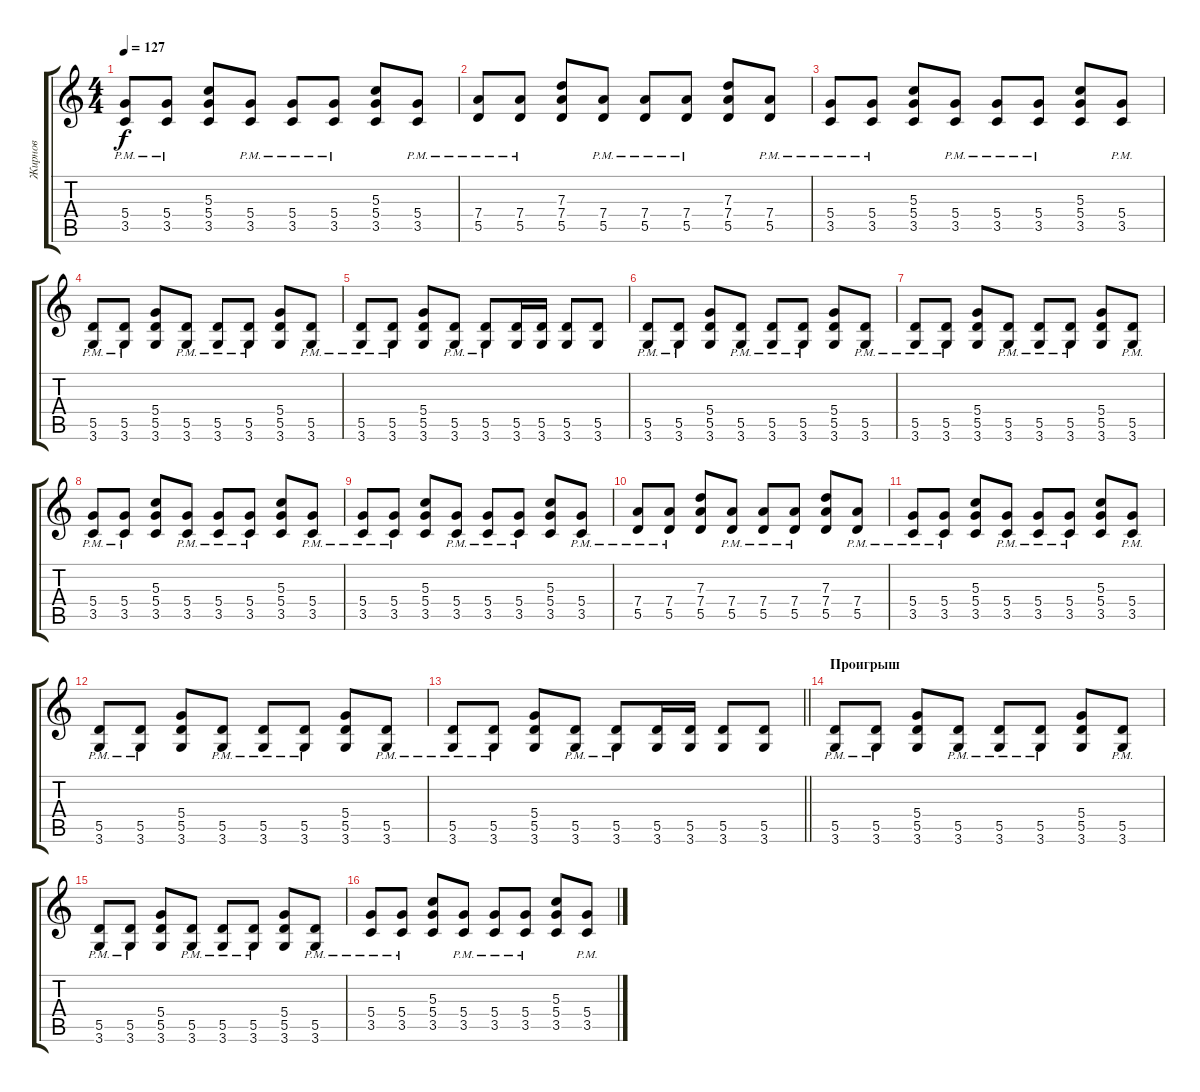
\track ("Жирнов" "Жирнов") {instrument electricguitarclean}
\staff {score tabs}
\tuning (E4 B3 G3 D3 A2 E2) {hide}
\ts (4 4)
\tempo 127
\clef g2
\ks c
(5.4{pm} 3.5{pm}).8{dy f} (5.4{pm} 3.5{pm}).8 (5.3 5.4 3.5).8 (5.4{pm} 3.5{pm}).8 (5.4{pm} 3.5{pm}).8 (5.4{pm} 3.5{pm}).8 (5.3 5.4 3.5).8 (5.4{pm} 3.5{pm}).8 |
(7.4{pm} 5.5{pm}).8 (7.4{pm} 5.5{pm}).8 (7.3 7.4 5.5).8 (7.4{pm} 5.5{pm}).8 (7.4{pm} 5.5{pm}).8 (7.4{pm} 5.5{pm}).8 (7.3 7.4 5.5).8 (7.4{pm} 5.5{pm}).8 |
(5.4{pm} 3.5{pm}).8 (5.4{pm} 3.5{pm}).8 (5.3 5.4 3.5).8 (5.4{pm} 3.5{pm}).8 (5.4{pm} 3.5{pm}).8 (5.4{pm} 3.5{pm}).8 (5.3 5.4 3.5).8 (5.4{pm} 3.5{pm}).8 |
(5.5{pm} 3.6{pm}).8 (5.5{pm} 3.6{pm}).8 (5.4 5.5 3.6).8 (5.5{pm} 3.6{pm}).8 (5.5{pm} 3.6{pm}).8 (5.5{pm} 3.6{pm}).8 (5.4 5.5 3.6).8 (5.5{pm} 3.6{pm}).8 |
(5.5{pm} 3.6{pm}).8 (5.5{pm} 3.6{pm}).8 (5.4 5.5 3.6).8 (5.5{pm} 3.6{pm}).8 (5.5{pm} 3.6{pm}).8 (5.5 3.6).16 (5.5 3.6).16 (5.5 3.6).8 (5.5 3.6).8 |
(5.5{pm} 3.6{pm}).8 (5.5{pm} 3.6{pm}).8 (5.4 5.5 3.6).8 (5.5{pm} 3.6{pm}).8 (5.5{pm} 3.6{pm}).8 (5.5{pm} 3.6{pm}).8 (5.4 5.5 3.6).8 (5.5{pm} 3.6{pm}).8 |
(5.5{pm} 3.6{pm}).8 (5.5{pm} 3.6{pm}).8 (5.4 5.5 3.6).8 (5.5{pm} 3.6{pm}).8 (5.5{pm} 3.6{pm}).8 (5.5{pm} 3.6{pm}).8 (5.4 5.5 3.6).8 (5.5{pm} 3.6{pm}).8 |
(5.4{pm} 3.5{pm}).8 (5.4{pm} 3.5{pm}).8 (5.3 5.4 3.5).8 (5.4{pm} 3.5{pm}).8 (5.4{pm} 3.5{pm}).8 (5.4{pm} 3.5{pm}).8 (5.3 5.4 3.5).8 (5.4{pm} 3.5{pm}).8 |
(5.4{pm} 3.5{pm}).8 (5.4{pm} 3.5{pm}).8 (5.3 5.4 3.5).8 (5.4{pm} 3.5{pm}).8 (5.4{pm} 3.5{pm}).8 (5.4{pm} 3.5{pm}).8 (5.3 5.4 3.5).8 (5.4{pm} 3.5{pm}).8 |
(7.4{pm} 5.5{pm}).8 (7.4{pm} 5.5{pm}).8 (7.3 7.4 5.5).8 (7.4{pm} 5.5{pm}).8 (7.4{pm} 5.5{pm}).8 (7.4{pm} 5.5{pm}).8 (7.3 7.4 5.5).8 (7.4{pm} 5.5{pm}).8 |
(5.4{pm} 3.5{pm}).8 (5.4{pm} 3.5{pm}).8 (5.3 5.4 3.5).8 (5.4{pm} 3.5{pm}).8 (5.4{pm} 3.5{pm}).8 (5.4{pm} 3.5{pm}).8 (5.3 5.4 3.5).8 (5.4{pm} 3.5{pm}).8 |
(5.5{pm} 3.6{pm}).8 (5.5{pm} 3.6{pm}).8 (5.4 5.5 3.6).8 (5.5{pm} 3.6{pm}).8 (5.5{pm} 3.6{pm}).8 (5.5{pm} 3.6{pm}).8 (5.4 5.5 3.6).8 (5.5{pm} 3.6{pm}).8 |
\barLineRight lightlight
(5.5{pm} 3.6{pm}).8 (5.5{pm} 3.6{pm}).8 (5.4 5.5 3.6).8 (5.5{pm} 3.6{pm}).8 (5.5{pm} 3.6{pm}).8 (5.5 3.6).16 (5.5 3.6).16 (5.5 3.6).8 (5.5 3.6).8 |
\section ("" "Проигрыш")
(5.5{pm} 3.6{pm}).8 (5.5{pm} 3.6{pm}).8 (5.4 5.5 3.6).8 (5.5{pm} 3.6{pm}).8 (5.5{pm} 3.6{pm}).8 (5.5{pm} 3.6{pm}).8 (5.4 5.5 3.6).8 (5.5{pm} 3.6{pm}).8 |
(5.5{pm} 3.6{pm}).8 (5.5{pm} 3.6{pm}).8 (5.4 5.5 3.6).8 (5.5{pm} 3.6{pm}).8 (5.5{pm} 3.6{pm}).8 (5.5{pm} 3.6{pm}).8 (5.4 5.5 3.6).8 (5.5{pm} 3.6{pm}).8 |
(5.4{pm} 3.5{pm}).8 (5.4{pm} 3.5{pm}).8 (5.3 5.4 3.5).8 (5.4{pm} 3.5{pm}).8 (5.4{pm} 3.5{pm}).8 (5.4{pm} 3.5{pm}).8 (5.3 5.4 3.5).8 (5.4{pm} 3.5{pm}).8
